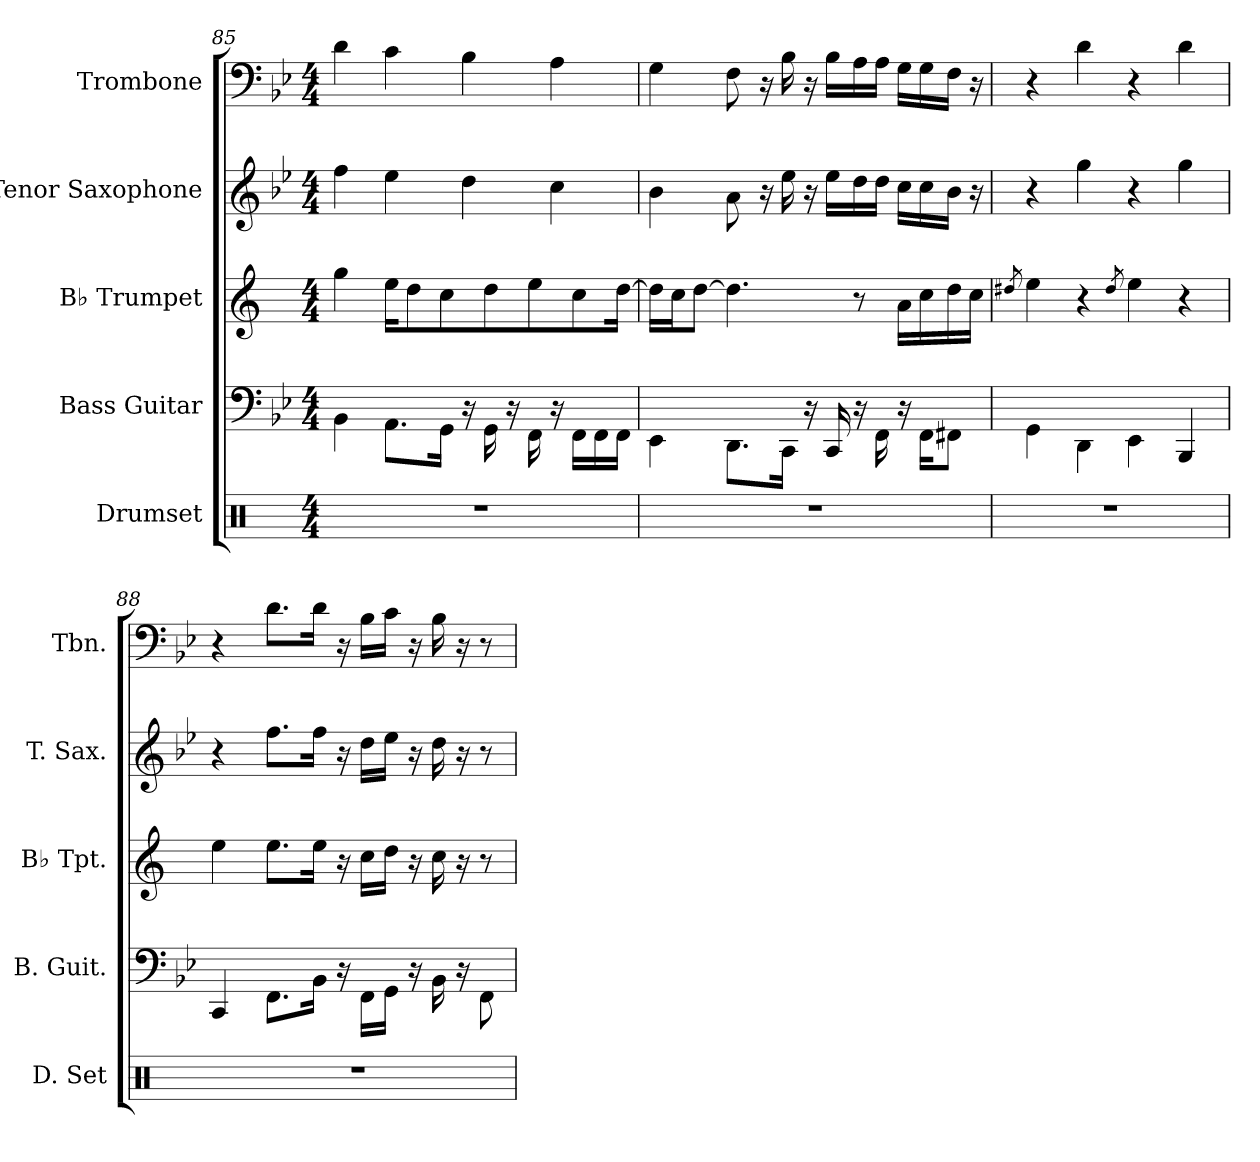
**kern	**kern	**kern	**kern	**kern
*part5	*part4	*part3	*part2	*part1
*staff5	*staff4	*staff3	*staff2	*staff1
*I"Drumset	*I"Bass Guitar	*I"B♭ Trumpet	*I"Tenor Saxophone	*I"Trombone
*I'D. Set	*I'B. Guit.	*I'B♭ Tpt.	*I'T. Sax.	*I'Tbn.
*clefX	*	*clefG2	*clefG2	*clefF4
*	*ITrd7c12	*ITrd1c2	*ITrd8c14	*
*k[]	*k[b-e-]	*k[b-e-]	*k[b-e-]	*k[b-e-]
*M4/4	*M4/4	*M4/4	*M4/4	*M4/4
=85	=85	=85	=85	=85
1r	4BBB-\	4ff\	4f\	4d\
.	8.AAA\L	16dd\KL	4e-\	4c\
.	.	8cc\	.	.
.	16GGG\Jk	8b-\	.	.
.	16r	.	4d\	4B-\
.	16GGG\	8cc\	.	.
.	16r	.	.	.
.	16FFF\	8dd\	.	.
.	16r	.	4c\	4A\
.	16FFF\LL	8b-\	.	.
.	16FFF\	.	.	.
.	16FFF\JJ	[16cc\Jk	.	.
!!LO:LB:g=z
=86	=86	=86	=86	=86
1r	4EEE-\	16cc\LL]	4B-\	4G\
.	.	16b-\J	.	.
.	.	[8cc\J	.	.
.	8.DDD\L	4.cc\]	8A\	8F\
.	.	.	16r	16r
.	16CCC\Jk	.	16e-\	16B-\
.	16r	.	16r	16r
.	16CCC/	.	16e-\LL	16B-\LL
.	16r	8r	16d\	16A\
.	16FFF\	.	16d\JJ	16A\JJ
.	16r	16g\LL	16c\LL	16G\LL
.	16FFF\KL	16b-\	16c\	16G\
.	8FFF#X\J	16cc\	16B-\JJ	16F\JJ
.	.	16b-\JJ	16r	16r
=87	=87	=87	=87	=87
.	.	8qcc#X/	.	.
1r	4GGG\	4dd\	4r	4r
.	4DDD\	4r	4g\	4d\
.	.	8qcc#/	.	.
.	4EEE-\	4dd\	4r	4r
.	4BBBB-/	4r	4g\	4d\
=88	=88	=88	=88	=88
1r	4CCC/	4dd\	4r	4r
.	8.FFF\L	8.dd\L	8.f\L	8.d\L
.	16BBB-\Jk	16dd\Jk	16f\Jk	16d\Jk
.	16r	16r	16r	16r
.	16FFF\LL	16b-\LL	16d\LL	16B-\LL
.	16GGG\JJ	16cc\JJ	16e-\JJ	16c\JJ
.	16r	16r	16r	16r
.	16BBB-\	16b-\	16d\	16B-\
.	16r	16r	16r	16r
.	8FFF\	8r	8r	8r
=	=	=	=	=
*-	*-	*-	*-	*-
